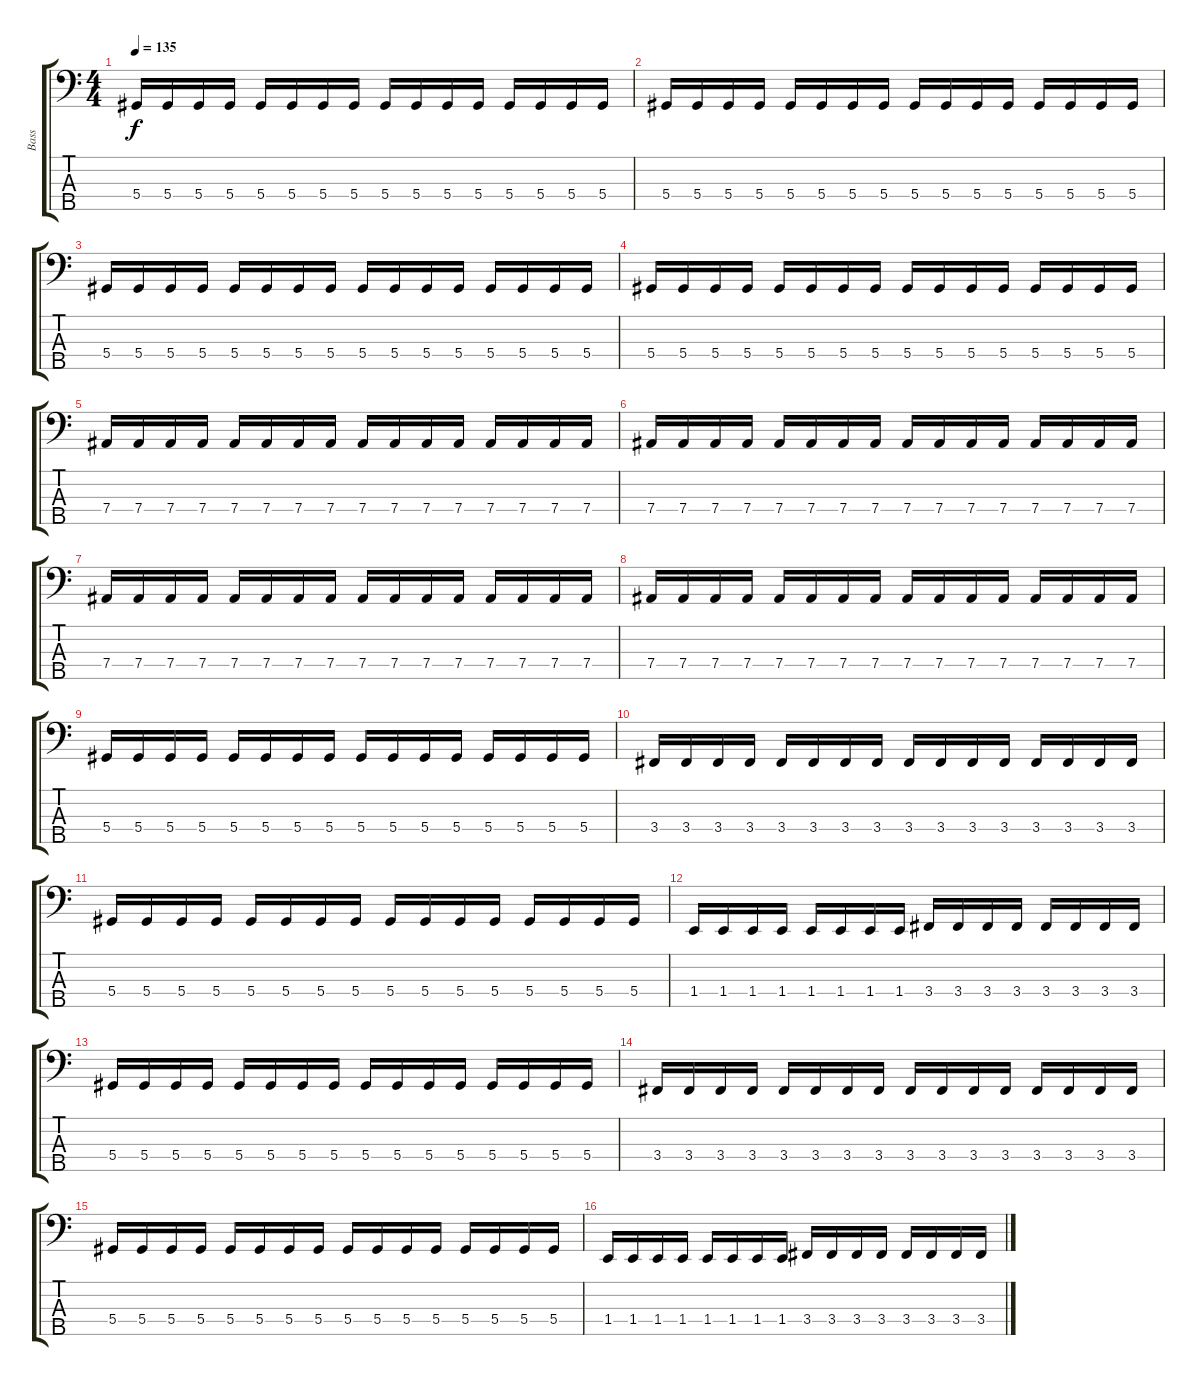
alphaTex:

\track ("Bass" "Bass") {instrument electricbasspick}
\staff {score tabs}
\tuning (Gb2 Db2 Ab1 Eb1 Bb0) {hide}
\ts (4 4)
\tempo 135
\clef f4
\ks c
5.4.16{dy f} 5.4.16 5.4.16 5.4.16 5.4.16 5.4.16 5.4.16 5.4.16 5.4.16 5.4.16 5.4.16 5.4.16 5.4.16 5.4.16 5.4.16 5.4.16 |
5.4.16 5.4.16 5.4.16 5.4.16 5.4.16 5.4.16 5.4.16 5.4.16 5.4.16 5.4.16 5.4.16 5.4.16 5.4.16 5.4.16 5.4.16 5.4.16 |
5.4.16 5.4.16 5.4.16 5.4.16 5.4.16 5.4.16 5.4.16 5.4.16 5.4.16 5.4.16 5.4.16 5.4.16 5.4.16 5.4.16 5.4.16 5.4.16 |
5.4.16 5.4.16 5.4.16 5.4.16 5.4.16 5.4.16 5.4.16 5.4.16 5.4.16 5.4.16 5.4.16 5.4.16 5.4.16 5.4.16 5.4.16 5.4.16 |
7.4.16 7.4.16 7.4.16 7.4.16 7.4.16 7.4.16 7.4.16 7.4.16 7.4.16 7.4.16 7.4.16 7.4.16 7.4.16 7.4.16 7.4.16 7.4.16 |
7.4.16 7.4.16 7.4.16 7.4.16 7.4.16 7.4.16 7.4.16 7.4.16 7.4.16 7.4.16 7.4.16 7.4.16 7.4.16 7.4.16 7.4.16 7.4.16 |
7.4.16 7.4.16 7.4.16 7.4.16 7.4.16 7.4.16 7.4.16 7.4.16 7.4.16 7.4.16 7.4.16 7.4.16 7.4.16 7.4.16 7.4.16 7.4.16 |
7.4.16 7.4.16 7.4.16 7.4.16 7.4.16 7.4.16 7.4.16 7.4.16 7.4.16 7.4.16 7.4.16 7.4.16 7.4.16 7.4.16 7.4.16 7.4.16 |
5.4.16 5.4.16 5.4.16 5.4.16 5.4.16 5.4.16 5.4.16 5.4.16 5.4.16 5.4.16 5.4.16 5.4.16 5.4.16 5.4.16 5.4.16 5.4.16 |
3.4.16 3.4.16 3.4.16 3.4.16 3.4.16 3.4.16 3.4.16 3.4.16 3.4.16 3.4.16 3.4.16 3.4.16 3.4.16 3.4.16 3.4.16 3.4.16 |
5.4.16 5.4.16 5.4.16 5.4.16 5.4.16 5.4.16 5.4.16 5.4.16 5.4.16 5.4.16 5.4.16 5.4.16 5.4.16 5.4.16 5.4.16 5.4.16 |
1.4.16 1.4.16 1.4.16 1.4.16 1.4.16 1.4.16 1.4.16 1.4.16 3.4.16 3.4.16 3.4.16 3.4.16 3.4.16 3.4.16 3.4.16 3.4.16 |
5.4.16 5.4.16 5.4.16 5.4.16 5.4.16 5.4.16 5.4.16 5.4.16 5.4.16 5.4.16 5.4.16 5.4.16 5.4.16 5.4.16 5.4.16 5.4.16 |
3.4.16 3.4.16 3.4.16 3.4.16 3.4.16 3.4.16 3.4.16 3.4.16 3.4.16 3.4.16 3.4.16 3.4.16 3.4.16 3.4.16 3.4.16 3.4.16 |
5.4.16 5.4.16 5.4.16 5.4.16 5.4.16 5.4.16 5.4.16 5.4.16 5.4.16 5.4.16 5.4.16 5.4.16 5.4.16 5.4.16 5.4.16 5.4.16 |
1.4.16 1.4.16 1.4.16 1.4.16 1.4.16 1.4.16 1.4.16 1.4.16 3.4.16 3.4.16 3.4.16 3.4.16 3.4.16 3.4.16 3.4.16 3.4.16
